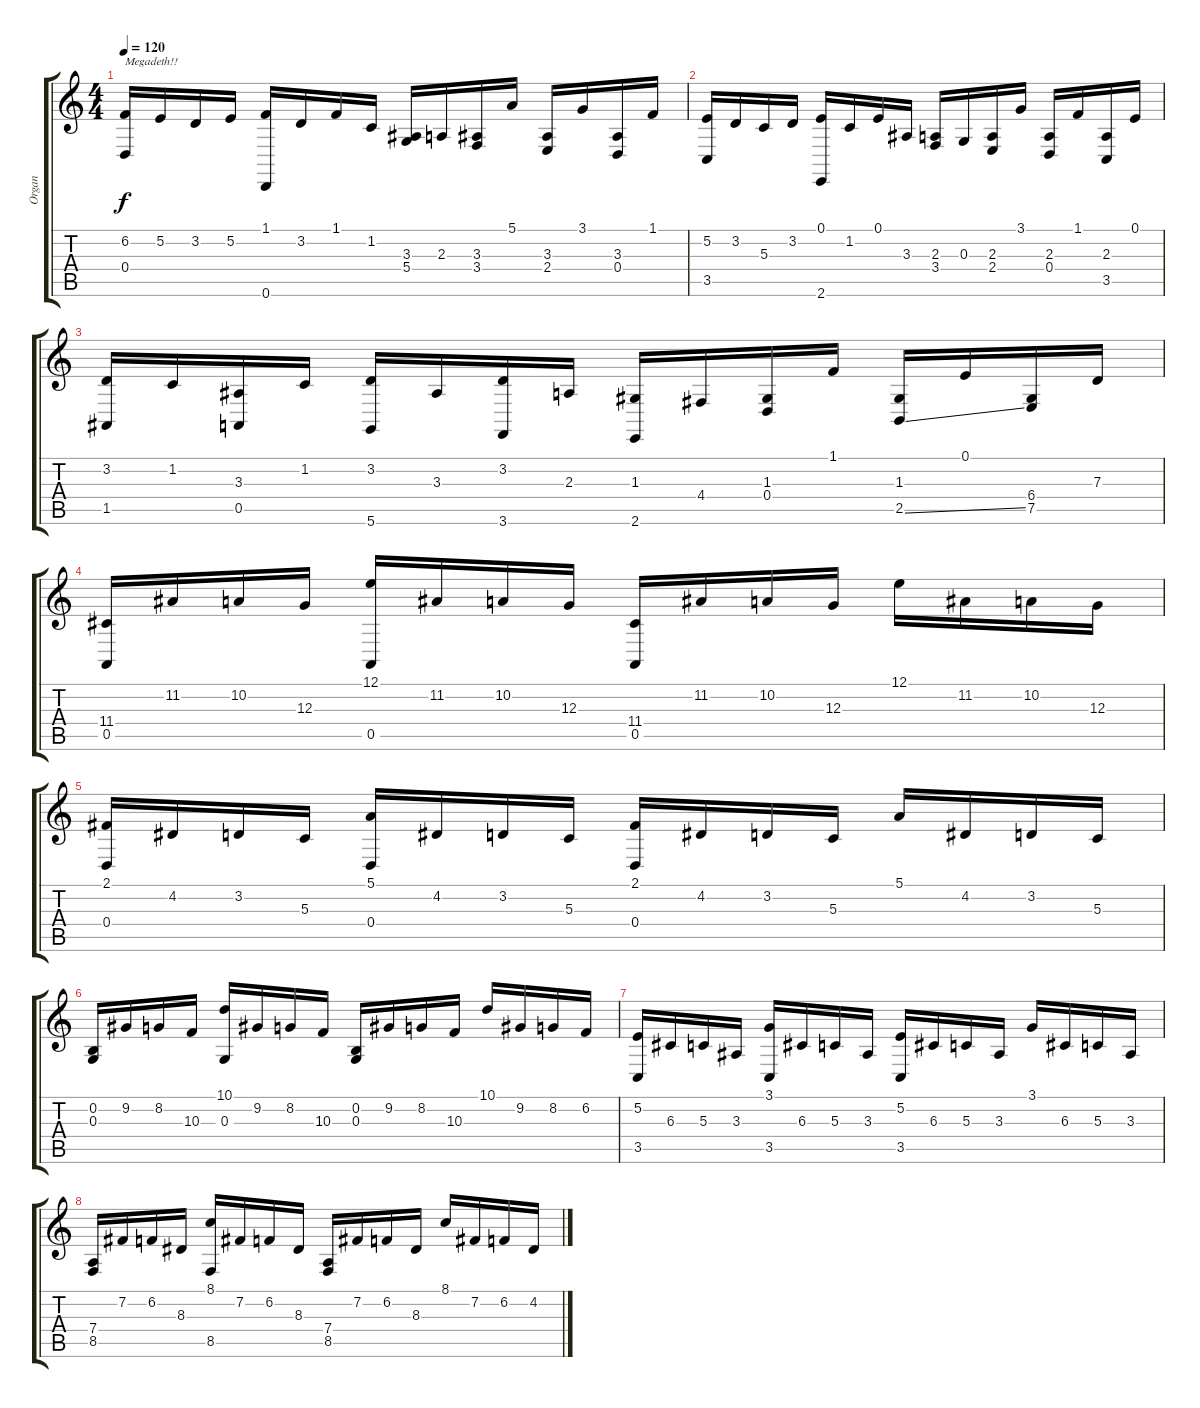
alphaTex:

\track ("Organ " "Organ ") {instrument churchorgan}
\staff {score tabs}
\tuning (E4 B3 G3 D3 A2 D2) {hide}
\ts (4 4)
\tempo 120
\clef g2
\ks c
(6.2 0.4).16{txt "Megadeth!!" dy f} 5.2.16 3.2.16 5.2.16 (1.1 0.6).16 3.2.16 1.1.16 1.2.16 (3.3 5.4).16 2.3.16 (3.3 3.4).16 5.1.16 (3.3 2.4).16 3.1.16 (3.3 0.4).16 1.1.16 |
(5.2 3.5).16 3.2.16 5.3.16 3.2.16 (0.1 2.6).16 1.2.16 0.1.16 3.3.16 (2.3 3.4).16 0.3.16 (2.3 2.4).16 3.1.16 (2.3 0.4).16 1.1.16 (2.3 3.5).16 0.1.16 |
(3.2 1.5).16 1.2.16 (3.3 0.5).16 1.2.16 (3.2 5.6).16 3.3.16 (3.2 3.6).16 2.3.16 (1.3 2.6).16 4.4.16 (1.3 0.4).16 1.1.16 (1.3 2.5{ss}).16 0.1.16 (6.4 7.5).16 7.3.16 |
(11.4 0.5).16 11.2.16 10.2.16 12.3.16 (12.1 0.5).16 11.2.16 10.2.16 12.3.16 (11.4 0.5).16 11.2.16 10.2.16 12.3.16 12.1.16 11.2.16 10.2.16 12.3.16 |
(2.1 0.4).16 4.2.16 3.2.16 5.3.16 (5.1 0.4).16 4.2.16 3.2.16 5.3.16 (2.1 0.4).16 4.2.16 3.2.16 5.3.16 5.1.16 4.2.16 3.2.16 5.3.16 |
(0.2 0.3).16 9.2.16 8.2.16 10.3.16 (10.1 0.3).16 9.2.16 8.2.16 10.3.16 (0.2 0.3).16 9.2.16 8.2.16 10.3.16 10.1.16 9.2.16 8.2.16 6.2.16 |
(5.2 3.5).16 6.3.16 5.3.16 3.3.16 (3.1 3.5).16 6.3.16 5.3.16 3.3.16 (5.2 3.5).16 6.3.16 5.3.16 3.3.16 3.1.16 6.3.16 5.3.16 3.3.16 |
(7.4 8.5).16 7.2.16 6.2.16 8.3.16 (8.1 8.5).16 7.2.16 6.2.16 8.3.16 (7.4 8.5).16 7.2.16 6.2.16 8.3.16 8.1.16 7.2.16 6.2.16 4.2.16
